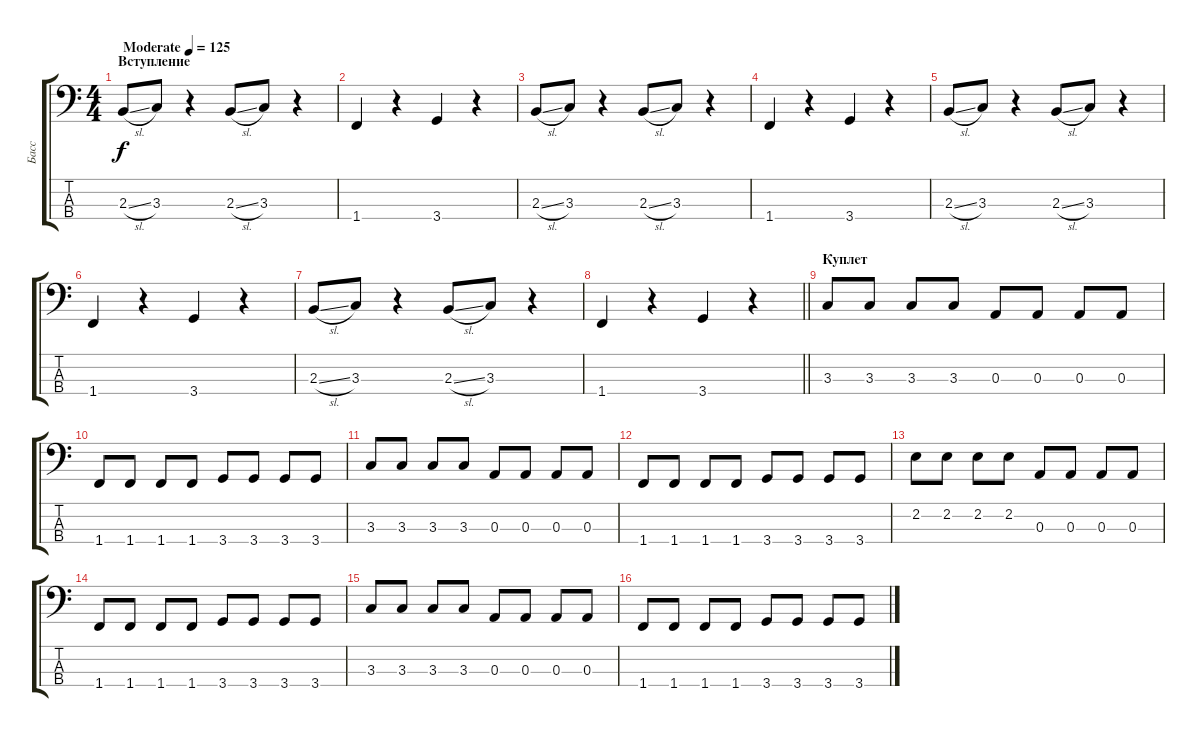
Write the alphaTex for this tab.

\track ("Басс" "Басс") {instrument electricbassfinger}
\staff {score tabs}
\tuning (G2 D2 A1 E1) {hide}
\ts (4 4)
\section ("" "Вступление")
\tempo (125 "Moderate")
\clef f4
\ks c
2.3{sl}.8{dy f instrument electricbassfinger} 3.3.8 r.4 2.3{sl}.8 3.3.8 r.4 |
1.4.4 r.4 3.4.4 r.4 |
2.3{sl}.8 3.3.8 r.4 2.3{sl}.8 3.3.8 r.4 |
1.4.4 r.4 3.4.4 r.4 |
2.3{sl}.8 3.3.8 r.4 2.3{sl}.8 3.3.8 r.4 |
1.4.4 r.4 3.4.4 r.4 |
2.3{sl}.8 3.3.8 r.4 2.3{sl}.8 3.3.8 r.4 |
\barLineRight lightlight
1.4.4 r.4 3.4.4 r.4 |
\section ("" "Куплет")
3.3.8 3.3.8 3.3.8 3.3.8 0.3.8 0.3.8 0.3.8 0.3.8 |
1.4.8 1.4.8 1.4.8 1.4.8 3.4.8 3.4.8 3.4.8 3.4.8 |
3.3.8 3.3.8 3.3.8 3.3.8 0.3.8 0.3.8 0.3.8 0.3.8 |
1.4.8 1.4.8 1.4.8 1.4.8 3.4.8 3.4.8 3.4.8 3.4.8 |
2.2.8 2.2.8 2.2.8 2.2.8 0.3.8 0.3.8 0.3.8 0.3.8 |
1.4.8 1.4.8 1.4.8 1.4.8 3.4.8 3.4.8 3.4.8 3.4.8 |
3.3.8 3.3.8 3.3.8 3.3.8 0.3.8 0.3.8 0.3.8 0.3.8 |
1.4.8 1.4.8 1.4.8 1.4.8 3.4.8 3.4.8 3.4.8 3.4.8
